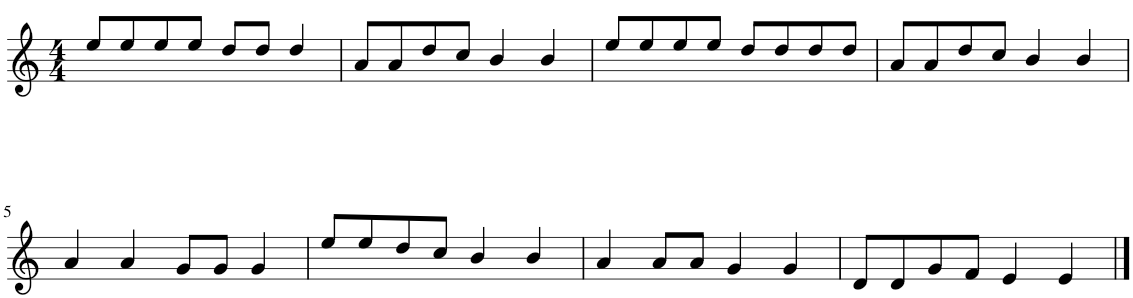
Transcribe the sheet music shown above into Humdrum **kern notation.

**kern
*part1
*staff1
*I"Choir
*I'Ch
*clefG2
*k[]
*M4/4
=1
8ee/L
8ee/
8ee/
8ee/J
8dd/L
8dd/J
4dd/
=2
8a/L
8a/
8dd/
8cc/J
4b/
4b/
=3
8ee/L
8ee/
8ee/
8ee/J
8dd/L
8dd/
8dd/
8dd/J
=4
8a/L
8a/
8dd/
8cc/J
4b/
4b/
!!LO:LB:g=z
=5
4a/
4a/
8g/L
8g/J
4g/
=6
8ee/L
8ee/
8dd/
8cc/J
4b/
4b/
=7
4a/
8a/L
8a/J
4g/
4g/
=8
8d/L
8d/
8g/
8f/J
4e/
4e/
==
*-
